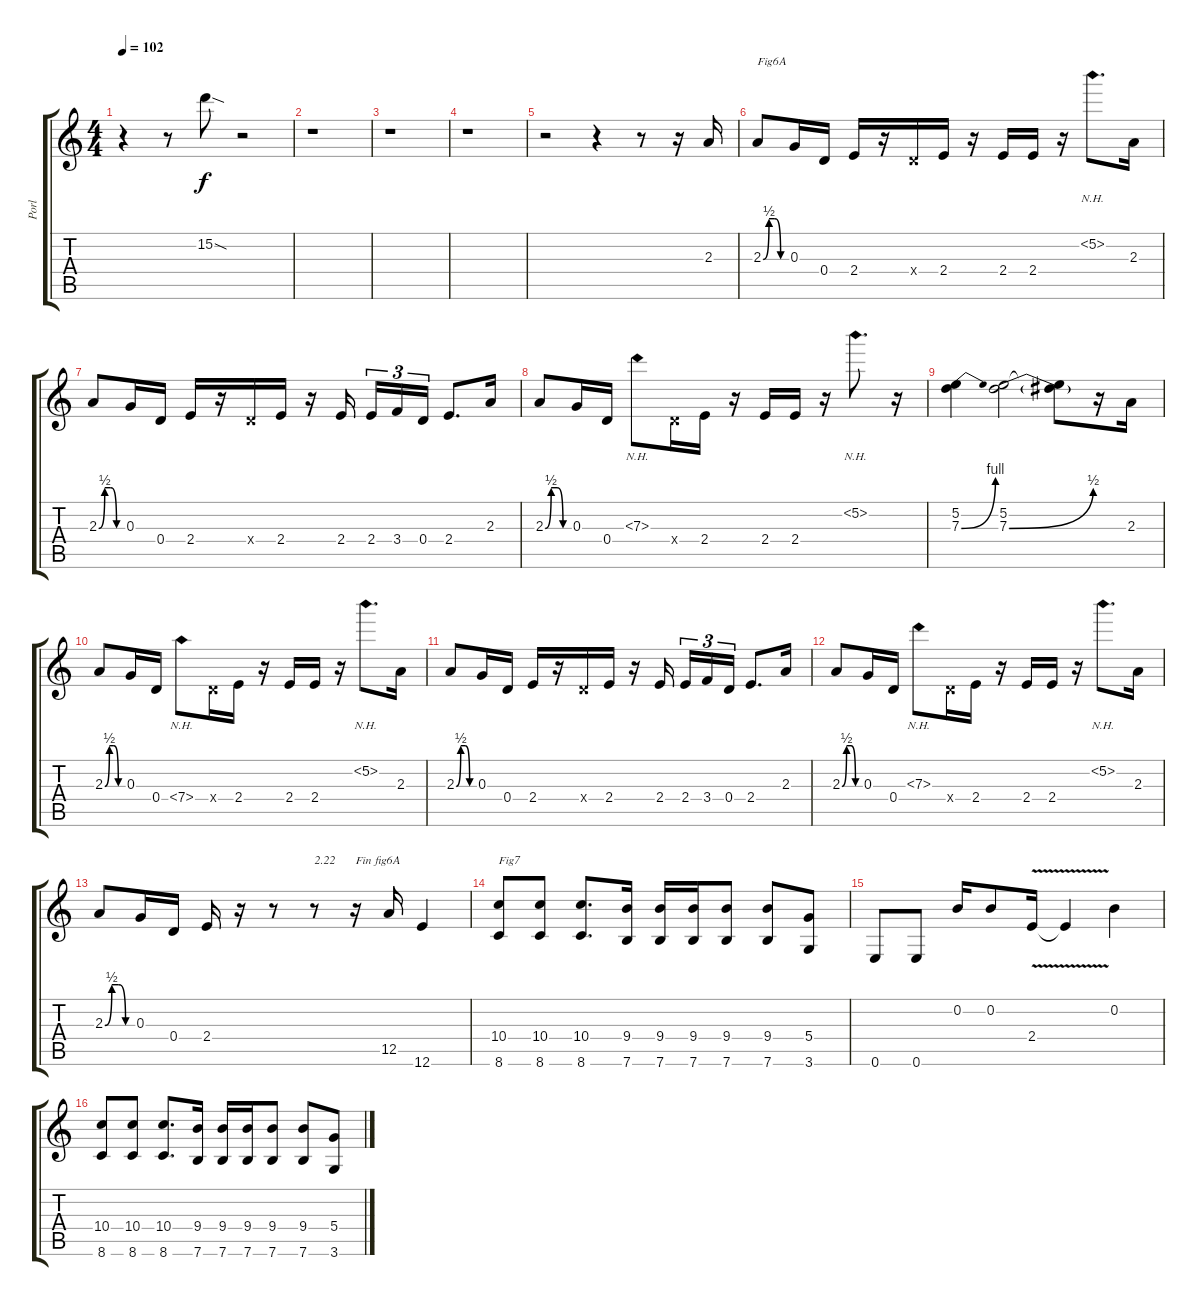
\track ("Porl" "Porl") {mute instrument electricguitarclean}
\staff {score tabs}
\tuning (E4 B3 G3 D3 A2 E2) {hide}
\ts (4 4)
\tempo 102
\clef g2
\ks c
r.4{dy f} r.8 15.2{sod}.8 r.2 |
r.1 |
r.1 |
r.1 |
r.2 r.4 r.8 r.16 2.3.16 |
2.3{be (custom 0 0 15 2 30 2 45 0 60 0)}.8{txt "Fig6A"} 0.3.16 0.4.16 2.4.16 r.16 0.4{x}.16 2.4.16 r.16 2.4.16 2.4.16 r.16 5.2{nh}.8{d} 2.3.16 |
2.3{be (custom 0 0 15 2 30 2 45 0 60 0)}.8 0.3.16 0.4.16 2.4.16 r.16 0.4{x}.16 2.4.16 r.16 2.4.16{beam splitsecondary} 2.4.16{tu (3 2)} 3.4.16{tu (3 2)} 0.4.16{tu (3 2)} 2.4.8{d} 2.3.16 |
2.3{be (custom 0 0 15 2 30 2 45 0 60 0)}.8 0.3.16 0.4.16 7.3{nh}.8 0.4{x}.16 2.4.16 r.16 2.4.16 2.4.16 r.16 5.2{nh}.8{d} r.16 |
(5.2 7.3{be (bend 0 0 60 4)}).4 (5.2 7.3{be (bend 0 0 60 2)}).2 (5.2{t} 7.3{t}).8 r.16 2.3.16 |
2.3{be (custom 0 0 15 2 30 2 45 0 60 0)}.8 0.3.16 0.4.16 7.4{nh}.8 0.4{x}.16 2.4.16 r.16 2.4.16 2.4.16 r.16 5.2{nh}.8{d} 2.3.16 |
2.3{be (custom 0 0 15 2 30 2 45 0 60 0)}.8 0.3.16 0.4.16 2.4.16 r.16 0.4{x}.16 2.4.16 r.16 2.4.16{beam splitsecondary} 2.4.16{tu (3 2)} 3.4.16{tu (3 2)} 0.4.16{tu (3 2)} 2.4.8{d} 2.3.16 |
2.3{be (custom 0 0 15 2 30 2 45 0 60 0)}.8 0.3.16 0.4.16 7.3{nh}.8 0.4{x}.16 2.4.16 r.16 2.4.16 2.4.16 r.16 5.2{nh}.8{d} 2.3.16 |
2.3{be (custom 0 0 15 2 30 2 45 0 60 0)}.8 0.3.16 0.4.16 2.4.16 r.16 r.8 r.8{txt "2.22"} r.16{txt "Fin fig6A"} 12.5.16 12.6.4 |
(10.4 8.6).8{txt "Fig7"} (10.4 8.6).8 (10.4 8.6).8{d} (9.4 7.6).16 (9.4 7.6).16 (9.4 7.6).16 (9.4 7.6).8 (9.4 7.6).8 (5.4 3.6).8 |
0.6.8 0.6.8 0.2.16 0.2.8 2.4{v}.16 2.4{t}.4 0.2.4 |
(10.4 8.6).8 (10.4 8.6).8 (10.4 8.6).8{d} (9.4 7.6).16 (9.4 7.6).16 (9.4 7.6).16 (9.4 7.6).8 (9.4 7.6).8 (5.4 3.6).8
